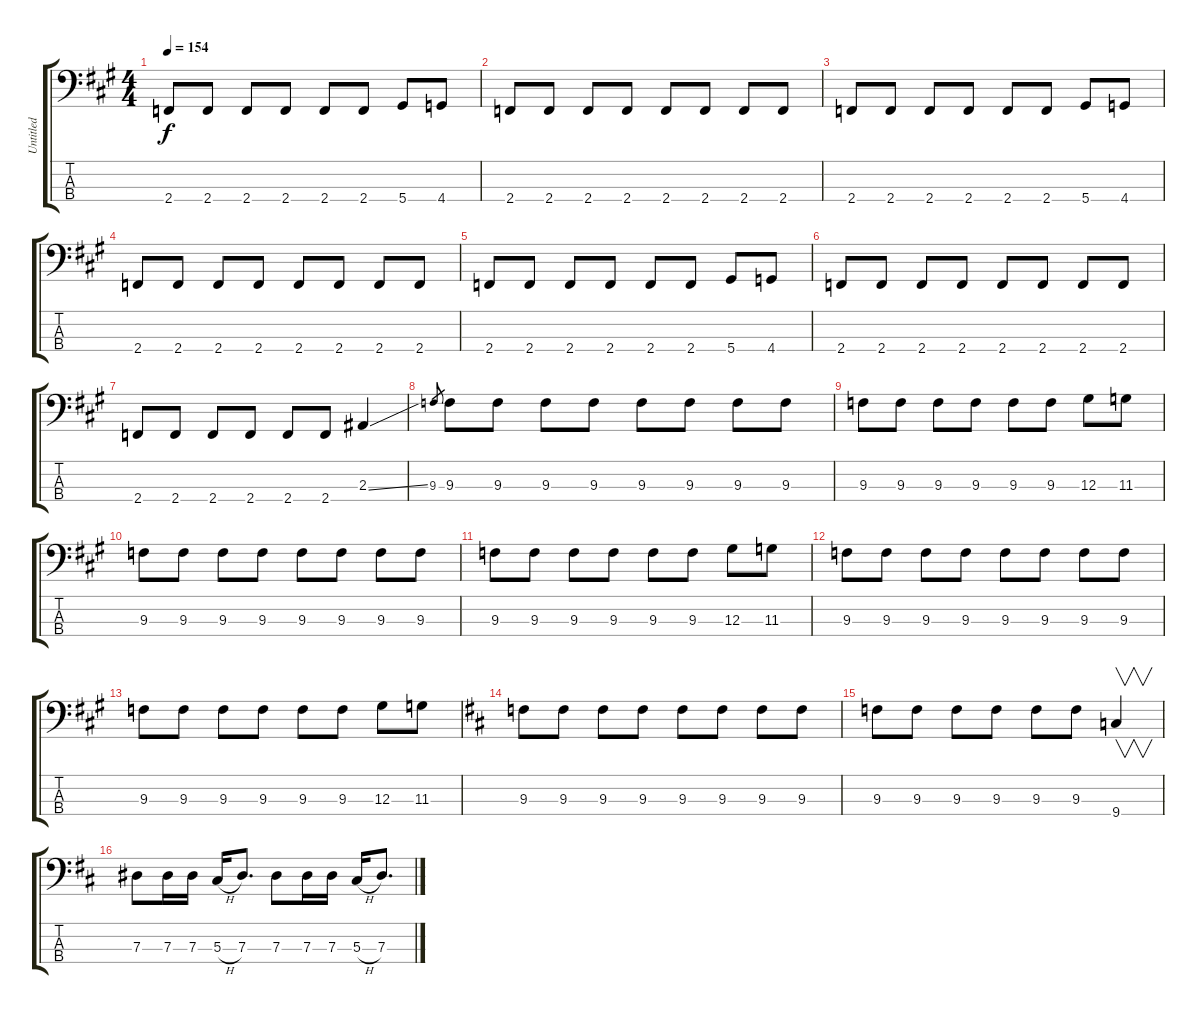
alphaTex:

\track ("Untitled" "Untitled") {instrument electricbassfinger}
\staff {score tabs}
\tuning (Gb2 Db2 Ab1 Eb1) {hide}
\ts (4 4)
\tempo 154
\clef f4
\ks a
2.4.8{dy f} 2.4.8 2.4.8 2.4.8 2.4.8 2.4.8 5.4.8 4.4.8 |
2.4.8 2.4.8 2.4.8 2.4.8 2.4.8 2.4.8 2.4.8 2.4.8 |
2.4.8 2.4.8 2.4.8 2.4.8 2.4.8 2.4.8 5.4.8 4.4.8 |
2.4.8 2.4.8 2.4.8 2.4.8 2.4.8 2.4.8 2.4.8 2.4.8 |
2.4.8 2.4.8 2.4.8 2.4.8 2.4.8 2.4.8 5.4.8 4.4.8 |
2.4.8 2.4.8 2.4.8 2.4.8 2.4.8 2.4.8 2.4.8 2.4.8 |
2.4.8 2.4.8 2.4.8 2.4.8 2.4.8 2.4.8 2.3{ss}.4 |
9.3.8{gr beam merge} 9.3.8 9.3.8 9.3.8 9.3.8 9.3.8 9.3.8 9.3.8 9.3.8 |
9.3.8 9.3.8 9.3.8 9.3.8 9.3.8 9.3.8 12.3.8 11.3.8 |
9.3.8 9.3.8 9.3.8 9.3.8 9.3.8 9.3.8 9.3.8 9.3.8 |
9.3.8 9.3.8 9.3.8 9.3.8 9.3.8 9.3.8 12.3.8 11.3.8 |
9.3.8 9.3.8 9.3.8 9.3.8 9.3.8 9.3.8 9.3.8 9.3.8 |
9.3.8 9.3.8 9.3.8 9.3.8 9.3.8 9.3.8 12.3.8 11.3.8 |
\ks d
9.3.8 9.3.8 9.3.8 9.3.8 9.3.8 9.3.8 9.3.8 9.3.8 |
9.3.8 9.3.8 9.3.8 9.3.8 9.3.8 9.3.8 9.4.4{v} |
7.3.8 7.3.16 7.3.16 5.3{h}.16 7.3.8{d} 7.3.8 7.3.16 7.3.16 5.3{h}.16 7.3.8{d}
